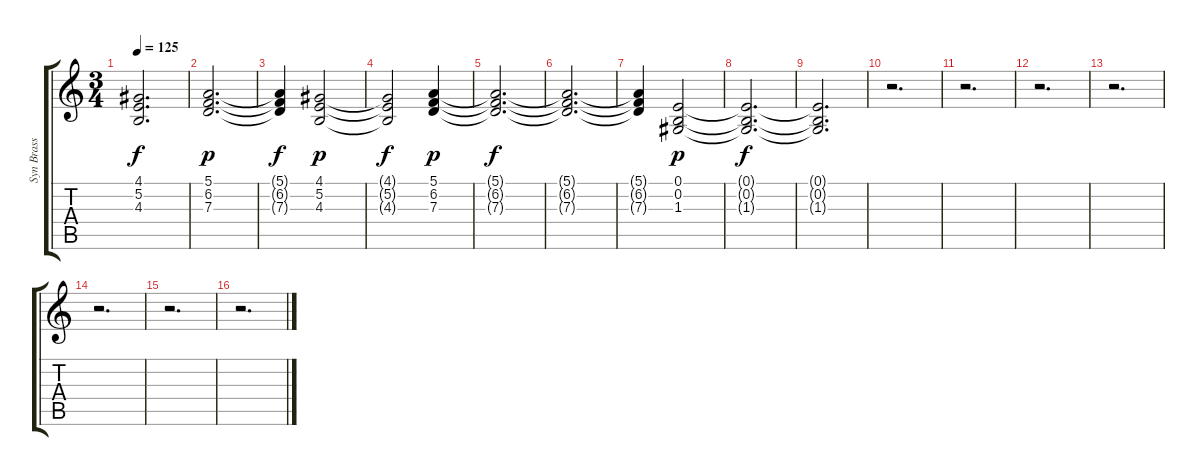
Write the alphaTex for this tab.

\track ("Syn Brass" "Syn Brass") {instrument synthstrings1}
\staff {score tabs}
\tuning (E4 B3 G3 D3 A2 E2) {hide}
\ts (3 4)
\tempo 125
\clef g2
\ks c
(4.1{t} 5.2{t} 4.3{t}).2{d dy f} |
(5.1 6.2 7.3).2{d dy p} |
(5.1{t} 6.2{t} 7.3{t}).4{dy f} (4.1 5.2 4.3).2{dy p} |
(4.1{t} 5.2{t} 4.3{t}).2{dy f} (5.1 6.2 7.3).4{dy p} |
(5.1{t} 6.2{t} 7.3{t}).2{d dy f} |
(5.1{t} 6.2{t} 7.3{t}).2{d} |
(5.1{t} 6.2{t} 7.3{t}).4 (0.1 0.2 1.3).2{dy p} |
(0.1{t} 0.2{t} 1.3{t}).2{d dy f} |
(0.1{t} 0.2{t} 1.3{t}).2{d} |
r.2{d} |
r.2{d} |
r.2{d} |
r.2{d} |
r.2{d} |
r.2{d} |
r.2{d}
